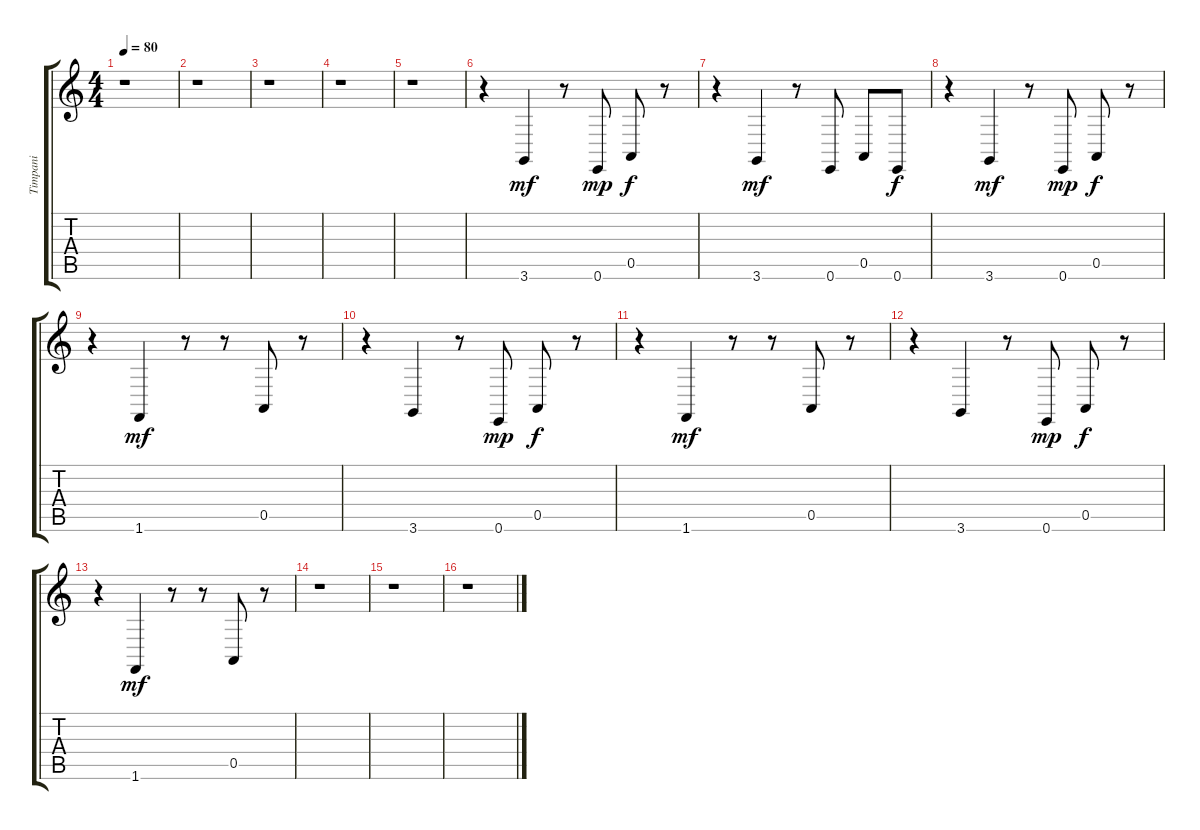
\track ("Timpani" "Timpani") {instrument timpani}
\staff {score tabs}
\tuning (E4 B3 G3 D3 A2 E2) {hide}
\ts (4 4)
\tempo 80
\clef g2
\ks c
r.1{dy mf} |
r.1 |
r.1 |
r.1 |
r.1 |
r.4 3.6.4 r.8 0.6.8{dy mp} 0.5.8{dy f} r.8 |
r.4 3.6.4{dy mf} r.8 0.6.8 0.5.8 0.6.8{dy f} |
r.4 3.6.4{dy mf} r.8 0.6.8{dy mp} 0.5.8{dy f} r.8 |
r.4 1.6.4{dy mf} r.8 r.8 0.5.8 r.8 |
r.4 3.6.4 r.8 0.6.8{dy mp} 0.5.8{dy f} r.8 |
r.4 1.6.4{dy mf} r.8 r.8 0.5.8 r.8 |
r.4 3.6.4 r.8 0.6.8{dy mp} 0.5.8{dy f} r.8 |
r.4 1.6.4{dy mf} r.8 r.8 0.5.8 r.8 |
r.1 |
r.1 |
r.1
